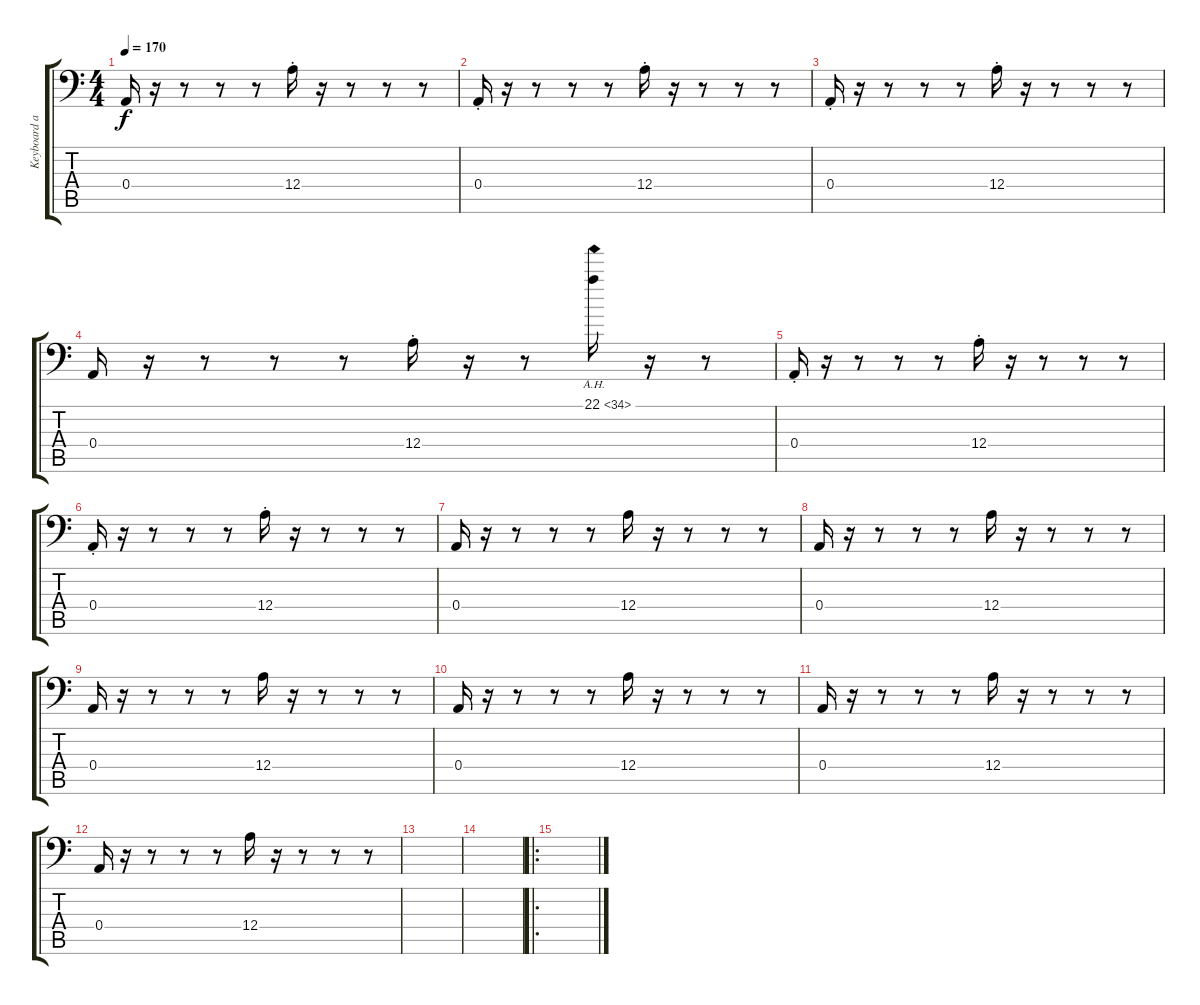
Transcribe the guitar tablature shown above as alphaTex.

\track ("Keyboard and effects" "Keyboard a") {instrument fx4atmosphere}
\staff {score tabs}
\tuning (B3 Gb3 D3 A2 E2 A1) {hide}
\ts (4 4)
\tempo 170
\clef f4
\ks c
0.4.16{dy f instrument gunshot} r.16 r.8 r.8 r.8 12.4{st}.16 r.16 r.8 r.8 r.8 |
0.4{st}.16 r.16 r.8 r.8 r.8 12.4{st}.16 r.16 r.8 r.8 r.8 |
0.4{st}.16 r.16 r.8 r.8 r.8 12.4{st}.16 r.16 r.8 r.8 r.8 |
0.4.16 r.16 r.8 r.8 r.8 12.4{st}.16 r.16 r.8 22.1{ah 12}.16{instrument lead1square} r.16 r.8 |
0.4{st}.16{instrument gunshot} r.16 r.8 r.8 r.8 12.4{st}.16 r.16 r.8 r.8 r.8 |
0.4{st}.16 r.16 r.8 r.8 r.8 12.4{st}.16 r.16 r.8 r.8 r.8 |
0.4.16 r.16 r.8 r.8 r.8 12.4.16 r.16 r.8 r.8 r.8 |
0.4.16 r.16 r.8 r.8 r.8 12.4.16 r.16 r.8 r.8 r.8 |
0.4.16 r.16 r.8 r.8 r.8 12.4.16 r.16 r.8 r.8 r.8 |
0.4.16 r.16 r.8 r.8 r.8 12.4.16 r.16 r.8 r.8 r.8 |
0.4.16 r.16 r.8 r.8 r.8 12.4.16 r.16 r.8 r.8 r.8 |
0.4.16 r.16 r.8 r.8 r.8 12.4.16 r.16 r.8 r.8 r.8 |
|
|
\ro
